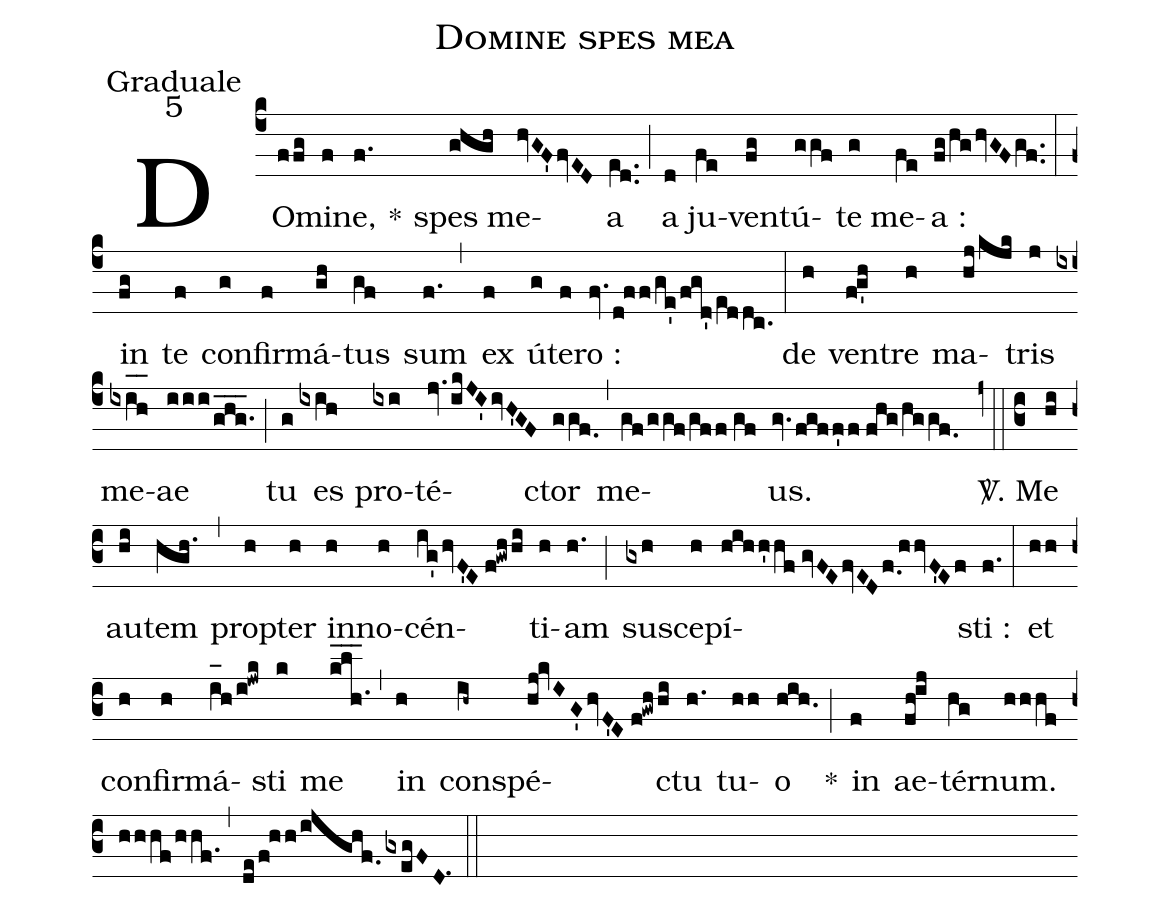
name:Domine spes mea;
office-part:Graduale;
mode:5;
%%
(c4) DO(ffg)mi(f)ne,(f.) *() spes(ghgh) me(hvGF'fvED)a(e[ll:1]d..) (;) a(d) ju(fe)ven(fg)tú(ggf)te(g) me(fe)a :(fg/hghvGFgf..) (:) in(fg) te(f) con(g)fir(f)má(gh)tus(gf) sum(f.) (,) ex(f) ú(g)te(f)ro :(fv.d!ff/ge'/fgd'/!e[ll:1]ddc.) (:) de(h) ven(fg'h)tre(h) ma(hj/kjk)tris(j) me(ixi_[oh:h]h_[oh:h])ae(iii/ghg.___) (;) tu(g) es(ixih) pro(ixi)té(jv.ikJI'ivH'GF)ctor(ggf.0) (,) me(gf/ggf/gff//gf)us.(gv.fgff'f//fhg/hggf.0) (z0::c3) <sp>V/</sp>. Me(hi) au(hi)tem(hgh.) (,) pro(h)pter(h) in(h)no(h)cén(ig'hvF'E//f!gwhhi)ti(h)am(h.) (;) sus(gxh)ce(h)pí(hihh'hf//gvFEfvEDf.0/[-0.5]hhvF'Ef)sti :(f.) (:) et(hh) con(h)fir(h)má(i_[oh:h]h/i!jwk)sti(k) me(klh.1___) (,) in(h) con(ih~)spé(hj!kvIG'hvF'E//f!gwhhi)ctu(h.) tu(hh)o(hih.)  <clear>*(;) in(f) ae(fh!ij)tér(hg)num.(hhhf/hhhf/hhf.) (,) (de/f!hh/ijghf.0gxegFD.1) (::)
